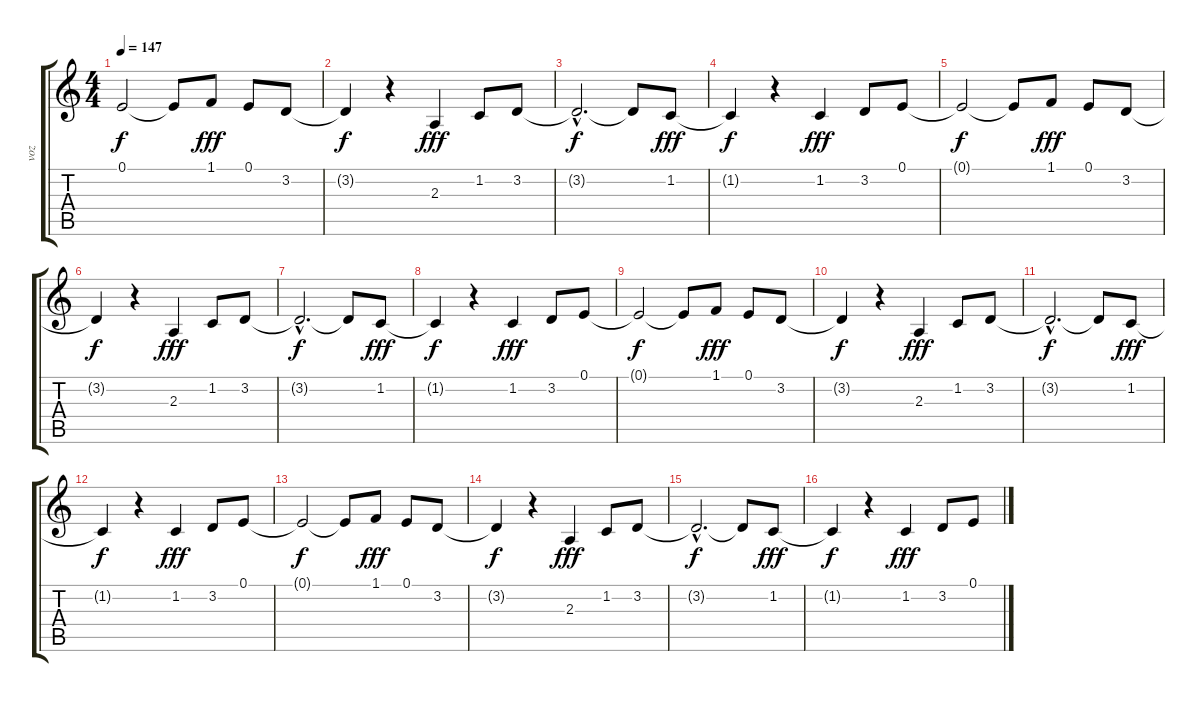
\track ("voz" "voz") {instrument violin}
\staff {score tabs}
\tuning (E4 B3 G3 D3 A2 E2) {hide}
\ts (4 4)
\tempo 147
\clef g2
\ks c
0.1{t}.2{dy f} 0.1{t}.8 1.1.8{dy fff} 0.1.8 3.2.8 |
3.2{t}.4{dy f} r.4 2.3.4{dy fff} 1.2.8 3.2.8 |
3.2{hac t}.2{d dy f} 3.2{t}.8 1.2.8{dy fff} |
1.2{t}.4{dy f} r.4 1.2.4{dy fff} 3.2.8 0.1.8 |
0.1{t}.2{dy f} 0.1{t}.8 1.1.8{dy fff} 0.1.8 3.2.8 |
3.2{t}.4{dy f} r.4 2.3.4{dy fff} 1.2.8 3.2.8 |
3.2{hac t}.2{d dy f} 3.2{t}.8 1.2.8{dy fff} |
1.2{t}.4{dy f} r.4 1.2.4{dy fff} 3.2.8 0.1.8 |
0.1{t}.2{dy f} 0.1{t}.8 1.1.8{dy fff} 0.1.8 3.2.8 |
3.2{t}.4{dy f} r.4 2.3.4{dy fff} 1.2.8 3.2.8 |
3.2{hac t}.2{d dy f} 3.2{t}.8 1.2.8{dy fff} |
1.2{t}.4{dy f} r.4 1.2.4{dy fff} 3.2.8 0.1.8 |
0.1{t}.2{dy f} 0.1{t}.8 1.1.8{dy fff} 0.1.8 3.2.8 |
3.2{t}.4{dy f} r.4 2.3.4{dy fff} 1.2.8 3.2.8 |
3.2{hac t}.2{d dy f} 3.2{t}.8 1.2.8{dy fff} |
1.2{t}.4{dy f} r.4 1.2.4{dy fff} 3.2.8 0.1.8
